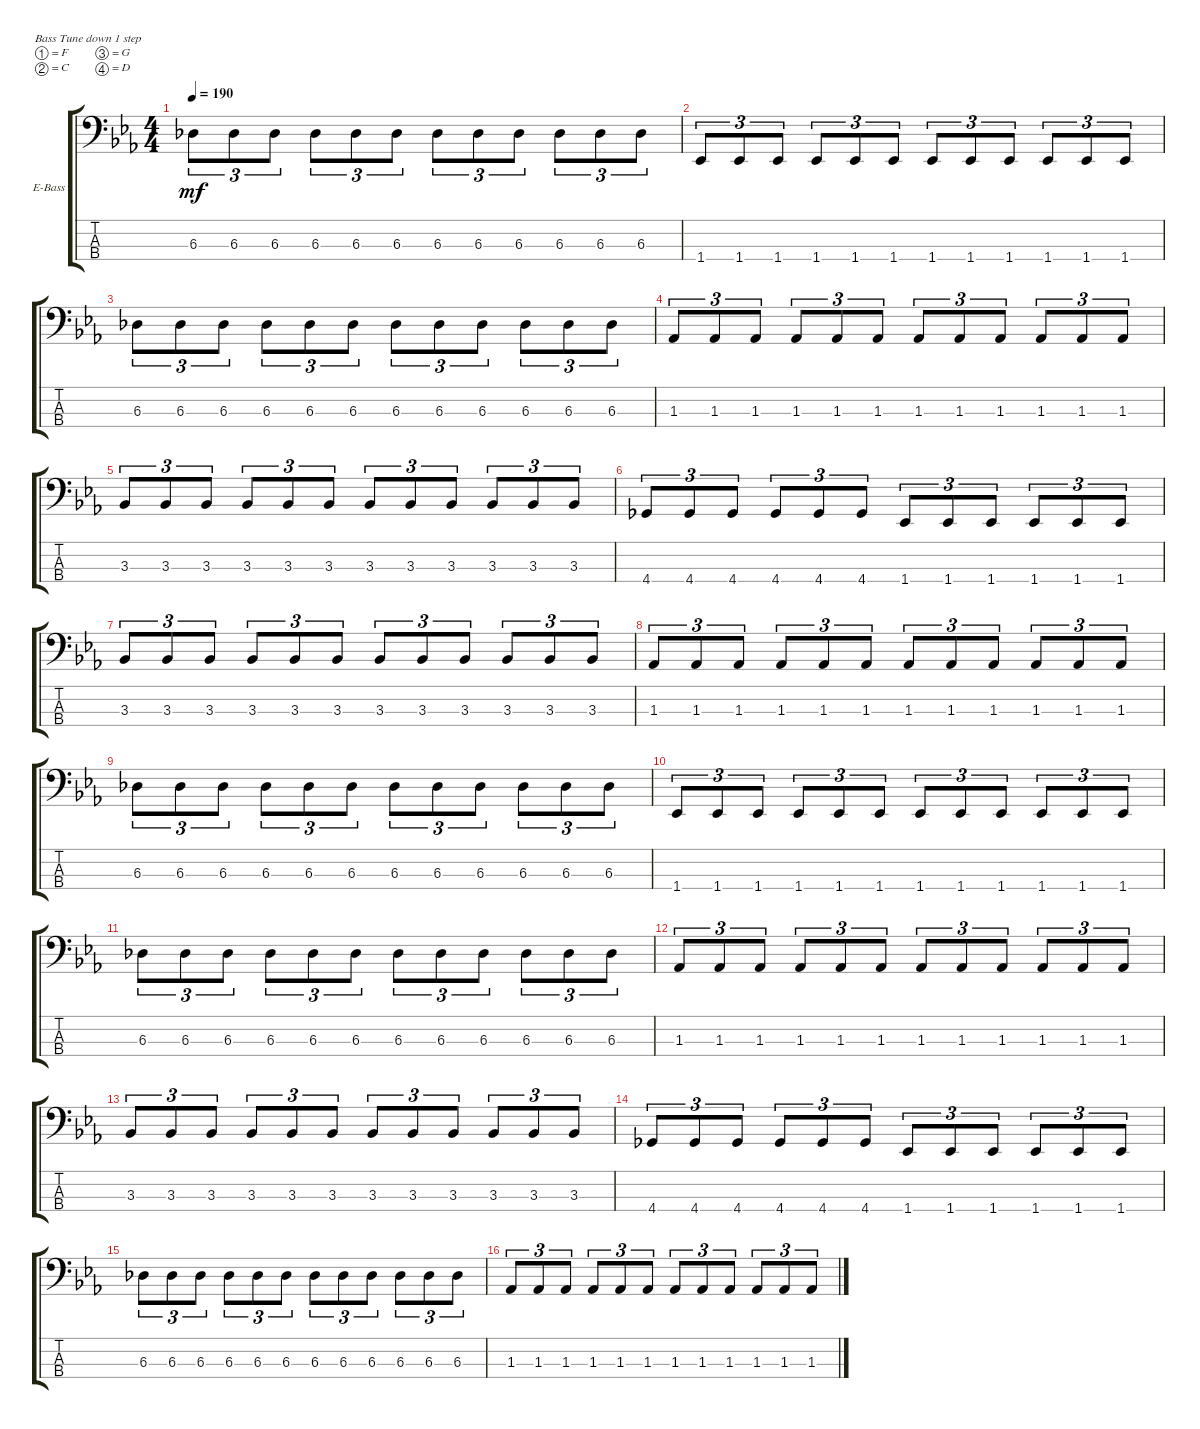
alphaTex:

\defaultSystemsLayout 4
\bracketExtendMode groupsimilarinstruments
\firstSystemTrackNameOrientation horizontal
\otherSystemsTrackNameOrientation horizontal
\track ("Electric Bass" "E-Bass") {instrument electricbassfinger}
\staff {score tabs}
\tuning (F2 C2 G1 D1)
\ts (4 4)
\tempo 190
\clef f4
\ks cminor
6.3.8{tu (3 2) dy mf} 6.3.8{tu (3 2)} 6.3.8{tu (3 2)} 6.3.8{tu (3 2)} 6.3.8{tu (3 2)} 6.3.8{tu (3 2)} 6.3.8{tu (3 2)} 6.3.8{tu (3 2)} 6.3.8{tu (3 2)} 6.3.8{tu (3 2)} 6.3.8{tu (3 2)} 6.3.8{tu (3 2)} |
1.4.8{tu (3 2)} 1.4.8{tu (3 2)} 1.4.8{tu (3 2)} 1.4.8{tu (3 2)} 1.4.8{tu (3 2)} 1.4.8{tu (3 2)} 1.4.8{tu (3 2)} 1.4.8{tu (3 2)} 1.4.8{tu (3 2)} 1.4.8{tu (3 2)} 1.4.8{tu (3 2)} 1.4.8{tu (3 2)} |
6.3.8{tu (3 2)} 6.3.8{tu (3 2)} 6.3.8{tu (3 2)} 6.3.8{tu (3 2)} 6.3.8{tu (3 2)} 6.3.8{tu (3 2)} 6.3.8{tu (3 2)} 6.3.8{tu (3 2)} 6.3.8{tu (3 2)} 6.3.8{tu (3 2)} 6.3.8{tu (3 2)} 6.3.8{tu (3 2)} |
1.3.8{tu (3 2)} 1.3.8{tu (3 2)} 1.3.8{tu (3 2)} 1.3.8{tu (3 2)} 1.3.8{tu (3 2)} 1.3.8{tu (3 2)} 1.3.8{tu (3 2)} 1.3.8{tu (3 2)} 1.3.8{tu (3 2)} 1.3.8{tu (3 2)} 1.3.8{tu (3 2)} 1.3.8{tu (3 2)} |
3.3.8{tu (3 2)} 3.3.8{tu (3 2)} 3.3.8{tu (3 2)} 3.3.8{tu (3 2)} 3.3.8{tu (3 2)} 3.3.8{tu (3 2)} 3.3.8{tu (3 2)} 3.3.8{tu (3 2)} 3.3.8{tu (3 2)} 3.3.8{tu (3 2)} 3.3.8{tu (3 2)} 3.3.8{tu (3 2)} |
4.4.8{tu (3 2)} 4.4.8{tu (3 2)} 4.4.8{tu (3 2)} 4.4.8{tu (3 2)} 4.4.8{tu (3 2)} 4.4.8{tu (3 2)} 1.4.8{tu (3 2)} 1.4.8{tu (3 2)} 1.4.8{tu (3 2)} 1.4.8{tu (3 2)} 1.4.8{tu (3 2)} 1.4.8{tu (3 2)} |
3.3.8{tu (3 2)} 3.3.8{tu (3 2)} 3.3.8{tu (3 2)} 3.3.8{tu (3 2)} 3.3.8{tu (3 2)} 3.3.8{tu (3 2)} 3.3.8{tu (3 2)} 3.3.8{tu (3 2)} 3.3.8{tu (3 2)} 3.3.8{tu (3 2)} 3.3.8{tu (3 2)} 3.3.8{tu (3 2)} |
1.3.8{tu (3 2)} 1.3.8{tu (3 2)} 1.3.8{tu (3 2)} 1.3.8{tu (3 2)} 1.3.8{tu (3 2)} 1.3.8{tu (3 2)} 1.3.8{tu (3 2)} 1.3.8{tu (3 2)} 1.3.8{tu (3 2)} 1.3.8{tu (3 2)} 1.3.8{tu (3 2)} 1.3.8{tu (3 2)} |
6.3.8{tu (3 2)} 6.3.8{tu (3 2)} 6.3.8{tu (3 2)} 6.3.8{tu (3 2)} 6.3.8{tu (3 2)} 6.3.8{tu (3 2)} 6.3.8{tu (3 2)} 6.3.8{tu (3 2)} 6.3.8{tu (3 2)} 6.3.8{tu (3 2)} 6.3.8{tu (3 2)} 6.3.8{tu (3 2)} |
1.4.8{tu (3 2)} 1.4.8{tu (3 2)} 1.4.8{tu (3 2)} 1.4.8{tu (3 2)} 1.4.8{tu (3 2)} 1.4.8{tu (3 2)} 1.4.8{tu (3 2)} 1.4.8{tu (3 2)} 1.4.8{tu (3 2)} 1.4.8{tu (3 2)} 1.4.8{tu (3 2)} 1.4.8{tu (3 2)} |
6.3.8{tu (3 2)} 6.3.8{tu (3 2)} 6.3.8{tu (3 2)} 6.3.8{tu (3 2)} 6.3.8{tu (3 2)} 6.3.8{tu (3 2)} 6.3.8{tu (3 2)} 6.3.8{tu (3 2)} 6.3.8{tu (3 2)} 6.3.8{tu (3 2)} 6.3.8{tu (3 2)} 6.3.8{tu (3 2)} |
1.3.8{tu (3 2)} 1.3.8{tu (3 2)} 1.3.8{tu (3 2)} 1.3.8{tu (3 2)} 1.3.8{tu (3 2)} 1.3.8{tu (3 2)} 1.3.8{tu (3 2)} 1.3.8{tu (3 2)} 1.3.8{tu (3 2)} 1.3.8{tu (3 2)} 1.3.8{tu (3 2)} 1.3.8{tu (3 2)} |
3.3.8{tu (3 2)} 3.3.8{tu (3 2)} 3.3.8{tu (3 2)} 3.3.8{tu (3 2)} 3.3.8{tu (3 2)} 3.3.8{tu (3 2)} 3.3.8{tu (3 2)} 3.3.8{tu (3 2)} 3.3.8{tu (3 2)} 3.3.8{tu (3 2)} 3.3.8{tu (3 2)} 3.3.8{tu (3 2)} |
4.4.8{tu (3 2)} 4.4.8{tu (3 2)} 4.4.8{tu (3 2)} 4.4.8{tu (3 2)} 4.4.8{tu (3 2)} 4.4.8{tu (3 2)} 1.4.8{tu (3 2)} 1.4.8{tu (3 2)} 1.4.8{tu (3 2)} 1.4.8{tu (3 2)} 1.4.8{tu (3 2)} 1.4.8{tu (3 2)} |
6.3.8{tu (3 2)} 6.3.8{tu (3 2)} 6.3.8{tu (3 2)} 6.3.8{tu (3 2)} 6.3.8{tu (3 2)} 6.3.8{tu (3 2)} 6.3.8{tu (3 2)} 6.3.8{tu (3 2)} 6.3.8{tu (3 2)} 6.3.8{tu (3 2)} 6.3.8{tu (3 2)} 6.3.8{tu (3 2)} |
1.3.8{tu (3 2)} 1.3.8{tu (3 2)} 1.3.8{tu (3 2)} 1.3.8{tu (3 2)} 1.3.8{tu (3 2)} 1.3.8{tu (3 2)} 1.3.8{tu (3 2)} 1.3.8{tu (3 2)} 1.3.8{tu (3 2)} 1.3.8{tu (3 2)} 1.3.8{tu (3 2)} 1.3.8{tu (3 2)}
